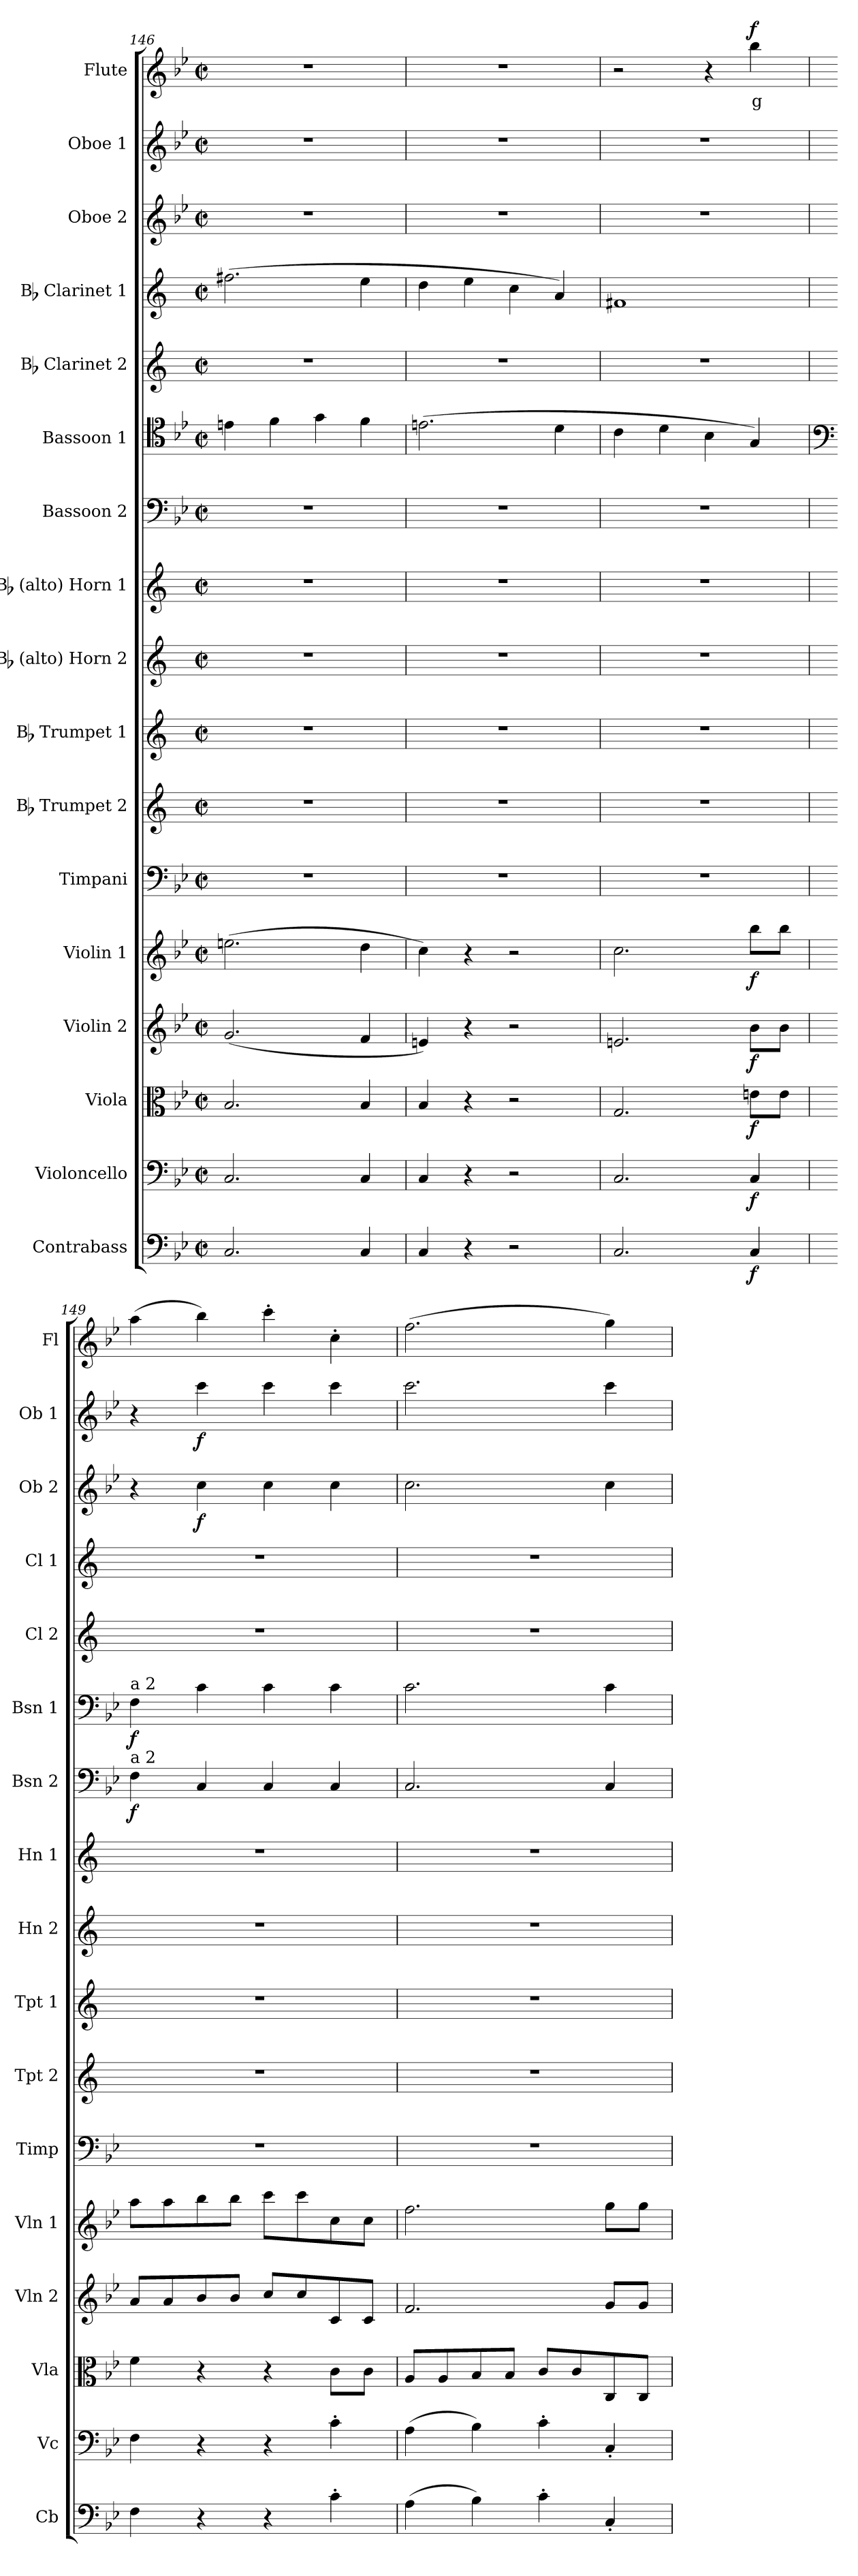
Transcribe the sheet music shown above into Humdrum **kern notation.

**kern	**dynam	**kern	**dynam	**kern	**dynam	**kern	**dynam	**kern	**dynam	**kern	**kern	**kern	**kern	**kern	**kern	**dynam	**kern	**dynam	**kern	**kern	**kern	**dynam	**kern	**dynam	**kern	**text	**dynam
*part17	*part17	*part16	*part16	*part15	*part15	*part14	*part14	*part13	*part13	*part12	*part11	*part10	*part9	*part8	*part7	*part7	*part6	*part6	*part5	*part4	*part3	*part3	*part2	*part2	*part1	*part1	*part1
*staff17	*staff17	*staff16	*staff16	*staff15	*staff15	*staff14	*staff14	*staff13	*staff13	*staff12	*staff11	*staff10	*staff9	*staff8	*staff7	*staff7	*staff6	*staff6	*staff5	*staff4	*staff3	*staff3	*staff2	*staff2	*staff1	*staff1	*staff1
*I"Contrabass	*	*I"Violoncello	*	*I"Viola	*	*I"Violin 2	*	*I"Violin 1	*	*I"Timpani	*I"Bb Trumpet 2	*I"Bb Trumpet 1	*I"Bb (alto) Horn 2	*I"Bb (alto) Horn 1	*I"Bassoon 2	*	*I"Bassoon 1	*	*I"Bb Clarinet 2	*I"Bb Clarinet 1	*I"Oboe 2	*	*I"Oboe 1	*	*I"Flute	*	*
*I'Cb	*	*I'Vc	*	*I'Vla	*	*I'Vln 2	*	*I'Vln 1	*	*I'Timp	*I'Tpt 2	*I'Tpt 1	*I'Hn 2	*I'Hn 1	*I'Bsn 2	*	*I'Bsn 1	*	*I'Cl 2	*I'Cl 1	*I'Ob 2	*	*I'Ob 1	*	*I'Fl	*	*
*clefF4	*	*clefF4	*	*clefC3	*	*clefG2	*	*clefG2	*	*clefF4	*clefG2	*clefG2	*clefG2	*clefG2	*clefF4	*	*clefC4	*	*clefG2	*clefG2	*clefG2	*	*clefG2	*	*clefG2	*	*
*ITrd7c12	*	*	*	*	*	*	*	*	*	*	*ITrd1c2	*ITrd1c2	*ITrd1c2	*ITrd1c2	*	*	*	*	*ITrd1c2	*ITrd1c2	*	*	*	*	*	*	*
*k[b-e-]	*	*k[b-e-]	*	*k[b-e-]	*	*k[b-e-]	*	*k[b-e-]	*	*k[b-e-]	*k[b-e-]	*k[b-e-]	*k[b-e-]	*k[b-e-]	*k[b-e-]	*	*k[b-e-]	*	*k[b-e-]	*k[b-e-]	*k[b-e-]	*	*k[b-e-]	*	*k[b-e-]	*	*
*M2/2	*	*M2/2	*	*M2/2	*	*M2/2	*	*M2/2	*	*M2/2	*M2/2	*M2/2	*M2/2	*M2/2	*M2/2	*	*M2/2	*	*M2/2	*M2/2	*M2/2	*	*M2/2	*	*M2/2	*	*
*met(c|)	*	*met(c|)	*	*met(c|)	*	*met(c|)	*	*met(c|)	*	*met(c|)	*met(c|)	*met(c|)	*met(c|)	*met(c|)	*met(c|)	*	*met(c|)	*	*met(c|)	*met(c|)	*met(c|)	*	*met(c|)	*	*met(c|)	*	*
=146	=146	=146	=146	=146	=146	=146	=146	=146	=146	=146	=146	=146	=146	=146	=146	=146	=146	=146	=146	=146	=146	=146	=146	=146	=146	=146	=146
2.CC/	.	2.C/	.	2.B-/	.	(2.g/	.	(2.een\	.	1r	1r	1r	1r	1r	1r	.	4en\	.	1r	(2.een\	1r	.	1r	.	1r	.	.
.	.	.	.	.	.	.	.	.	.	.	.	.	.	.	.	.	4f\	.	.	.	.	.	.	.	.	.	.
.	.	.	.	.	.	.	.	.	.	.	.	.	.	.	.	.	4g\	.	.	.	.	.	.	.	.	.	.
4CC/	.	4C/	.	4B-/	.	4f/	.	4dd\	.	.	.	.	.	.	.	.	4f\	.	.	4dd\	.	.	.	.	.	.	.
!!LO:PB:g=z
=147	=147	=147	=147	=147	=147	=147	=147	=147	=147	=147	=147	=147	=147	=147	=147	=147	=147	=147	=147	=147	=147	=147	=147	=147	=147	=147	=147
4CC/	.	4C/	.	4B-/	.	4en/)	.	4cc\)	.	1r	1r	1r	1r	1r	1r	.	(2.en\	.	1r	4cc\	1r	.	1r	.	1r	.	.
4r	.	4r	.	4r	.	4r	.	4r	.	.	.	.	.	.	.	.	.	.	.	4dd\	.	.	.	.	.	.	.
2r	.	2r	.	2r	.	2r	.	2r	.	.	.	.	.	.	.	.	.	.	.	4b-\	.	.	.	.	.	.	.
.	.	.	.	.	.	.	.	.	.	.	.	.	.	.	.	.	4d\	.	.	4g/)	.	.	.	.	.	.	.
=148	=148	=148	=148	=148	=148	=148	=148	=148	=148	=148	=148	=148	=148	=148	=148	=148	=148	=148	=148	=148	=148	=148	=148	=148	=148	=148	=148
2.CC/	.	2.C/	.	2.G/	.	2.en/	.	2.cc\	.	1r	1r	1r	1r	1r	1r	.	4c\	.	1r	1en	1r	.	1r	.	2r	.	.
.	.	.	.	.	.	.	.	.	.	.	.	.	.	.	.	.	4d\	.	.	.	.	.	.	.	.	.	.
.	.	.	.	.	.	.	.	.	.	.	.	.	.	.	.	.	4B-\	.	.	.	.	.	.	.	4r	.	.
!	!LO:DY:b	!	!LO:DY:b	!	!LO:DY:b	!	!LO:DY:b	!	!LO:DY:b	!	!	!	!	!	!	!	!	!	!	!	!	!	!	!	!	!LO:LY:b:color=#FF0000	!LO:DY:b
4CC/	f	4C/	f	8en\L	f	8b-\L	f	8bb-\L	f	.	.	.	.	.	.	.	4G/)	.	.	.	.	.	.	.	4bb-\	g	f
.	.	.	.	8e\J	.	8b-\J	.	8bb-\J	.	.	.	.	.	.	.	.	.	.	.	.	.	.	.	.	.	.	.
=149	=149	=149	=149	=149	=149	=149	=149	=149	=149	=149	=149	=149	=149	=149	=149	=149	=149	=149	=149	=149	=149	=149	=149	=149	=149	=149	=149
*	*	*	*	*	*	*	*	*	*	*	*	*	*	*	*	*	*clefF4	*	*	*	*	*	*	*	*	*	*
!	!	!	!	!	!	!	!	!	!	!	!	!	!	!	!	!	!LO:TX:a:t=a 2	!	!	!	!	!	!	!	!	!	!
!	!	!	!	!	!	!	!	!	!	!	!	!	!	!	!LO:TX:a:t=a 2	!	!	!	!	!	!	!	!	!	!	!	!
!	!	!	!	!	!	!	!	!	!	!	!	!	!	!	!	!LO:DY:b	!	!LO:DY:b	!	!	!	!	!	!	!	!	!
4FF\	.	4F\	.	4f\	.	8a/L	.	8aa\L	.	1r	1r	1r	1r	1r	4F\	f	4F\	f	1r	1r	4r	.	4r	.	(4aa\	.	.
.	.	.	.	.	.	8a/	.	8aa\	.	.	.	.	.	.	.	.	.	.	.	.	.	.	.	.	.	.	.
!	!	!	!	!	!	!	!	!	!	!	!	!	!	!	!	!	!	!	!	!	!	!LO:DY:b	!	!LO:DY:b	!	!	!
4r	.	4r	.	4r	.	8b-/	.	8bb-\	.	.	.	.	.	.	4C/	.	4c\	.	.	.	4cc\	f	4ccc\	f	4bb-\)	.	.
.	.	.	.	.	.	8b-/J	.	8bb-\J	.	.	.	.	.	.	.	.	.	.	.	.	.	.	.	.	.	.	.
4r	.	4r	.	4r	.	8cc/L	.	8ccc\L	.	.	.	.	.	.	4C/	.	4c\	.	.	.	4cc\	.	4ccc\	.	4ccc'\	.	.
.	.	.	.	.	.	8cc/	.	8ccc\	.	.	.	.	.	.	.	.	.	.	.	.	.	.	.	.	.	.	.
4C'\	.	4c'\	.	8c\L	.	8c/	.	8cc\	.	.	.	.	.	.	4C/	.	4c\	.	.	.	4cc\	.	4ccc\	.	4cc'\	.	.
.	.	.	.	8c\J	.	8c/J	.	8cc\J	.	.	.	.	.	.	.	.	.	.	.	.	.	.	.	.	.	.	.
=150	=150	=150	=150	=150	=150	=150	=150	=150	=150	=150	=150	=150	=150	=150	=150	=150	=150	=150	=150	=150	=150	=150	=150	=150	=150	=150	=150
(4AA\	.	(4A\	.	8A/L	.	2.f/	.	2.ff\	.	1r	1r	1r	1r	1r	2.C/	.	2.c\	.	1r	1r	2.cc\	.	2.ccc\	.	(2.ff\	.	.
.	.	.	.	8A/	.	.	.	.	.	.	.	.	.	.	.	.	.	.	.	.	.	.	.	.	.	.	.
4BB-\)	.	4B-\)	.	8B-/	.	.	.	.	.	.	.	.	.	.	.	.	.	.	.	.	.	.	.	.	.	.	.
.	.	.	.	8B-/J	.	.	.	.	.	.	.	.	.	.	.	.	.	.	.	.	.	.	.	.	.	.	.
4C'\	.	4c'\	.	8c/L	.	.	.	.	.	.	.	.	.	.	.	.	.	.	.	.	.	.	.	.	.	.	.
.	.	.	.	8c/	.	.	.	.	.	.	.	.	.	.	.	.	.	.	.	.	.	.	.	.	.	.	.
4CC'/	.	4C'/	.	8C/	.	8g/L	.	8gg\L	.	.	.	.	.	.	4C/	.	4c\	.	.	.	4cc\	.	4ccc\	.	4gg\)	.	.
.	.	.	.	8C/J	.	8g/J	.	8gg\J	.	.	.	.	.	.	.	.	.	.	.	.	.	.	.	.	.	.	.
=	=	=	=	=	=	=	=	=	=	=	=	=	=	=	=	=	=	=	=	=	=	=	=	=	=	=	=
*-	*-	*-	*-	*-	*-	*-	*-	*-	*-	*-	*-	*-	*-	*-	*-	*-	*-	*-	*-	*-	*-	*-	*-	*-	*-	*-	*-
